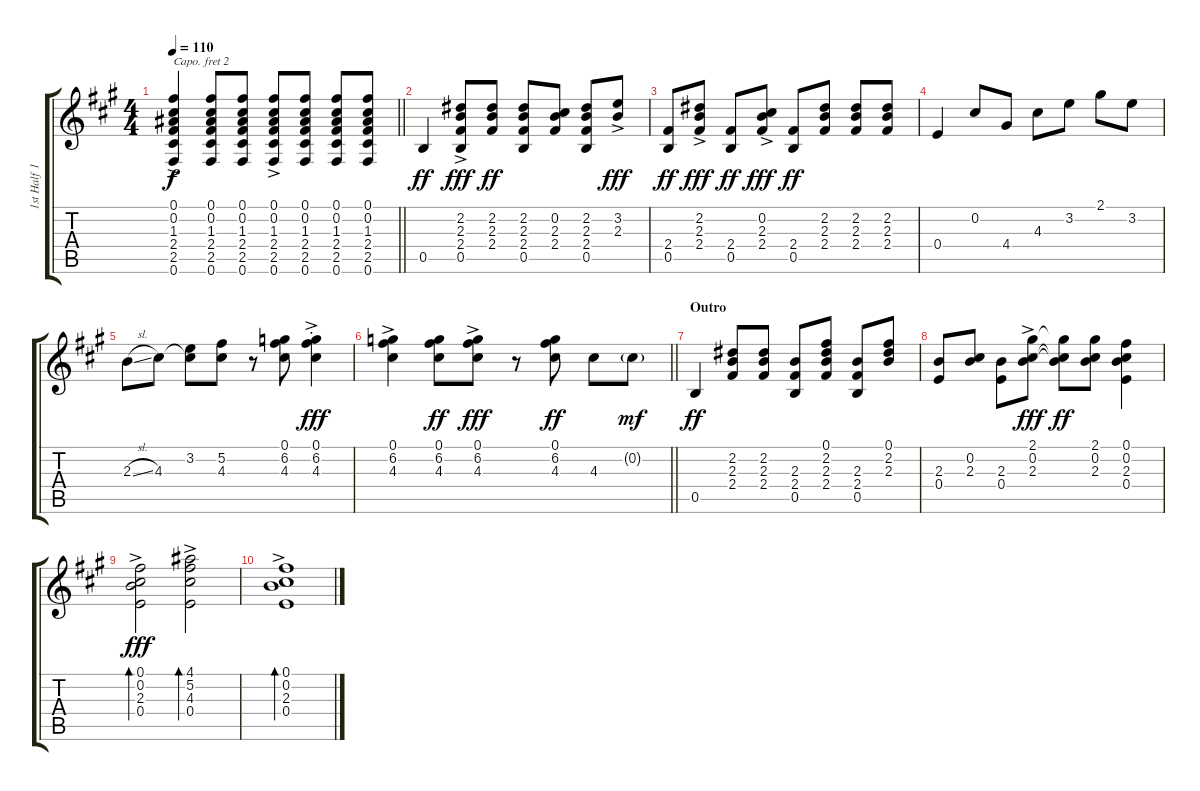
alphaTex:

\track ("1st Half 12-String" "1st Half 1") {instrument acousticguitarsteel}
\staff {score tabs}
\capo 2
\tuning (E4 B3 G3 D3 A2 E2) {hide}
\ts (4 4)
\tempo 110
\clef g2
\barLineRight lightlight
\ks a
(0.1{ac} 0.2{ac} 1.3{ac} 2.4{ac} 2.5{ac} 0.6{ac}).4{dy f} (0.1 0.2 1.3 2.4 2.5 0.6).8 (0.1 0.2 1.3 2.4 2.5 0.6).8 (0.1{ac} 0.2{ac} 1.3{ac} 2.4{ac} 2.5{ac} 0.6{ac}).8 (0.1 0.2 1.3 2.4 2.5 0.6).8 (0.1 0.2 1.3 2.4 2.5 0.6).8 (0.1 0.2 1.3 2.4 2.5 0.6).8 |
0.5.4{dy ff} (2.2{ac} 2.3{ac} 2.4{ac} 0.5{ac}).8{dy fff} (2.2 2.3 2.4).8{dy ff} (2.2 2.3 2.4 0.5).8 (0.2 2.3 2.4).8 (2.2 2.3 2.4 0.5).8 (3.2{ac} 2.3{ac}).8{dy fff} |
(2.4 0.5).8{dy ff} (2.2{ac} 2.3{ac} 2.4{ac}).8{dy fff} (2.4 0.5).8{dy ff} (0.2{ac} 2.3{ac} 2.4{ac}).8{dy fff} (2.4 0.5).8{dy ff} (2.2 2.3 2.4).8 (2.2 2.3 2.4).8 (2.2 2.3 2.4).8 |
0.4.4 0.2.8 4.4.8 4.3.8 3.2.8 2.1.8 3.2.8 |
2.3{sl}.8 4.3.8 (3.2 4.3{t}).8 (5.2 4.3).8 r.8 (0.1 6.2 4.3).8 (0.1{ac st} 6.2{ac st} 4.3{ac st}).4{dy fff} |
\barLineRight lightlight
(0.1{ac} 6.2{ac} 4.3{ac}).4 (0.1 6.2 4.3).8{dy ff} (0.1{ac} 6.2{ac} 4.3{ac}).8{dy fff} r.8 (0.1 6.2 4.3).8{dy ff} 4.3.8 0.2{g}.8{dy mf} |
\section ("" "Outro")
0.5.4{dy ff} (2.2 2.3 2.4).8 (2.2 2.3 2.4).8 (2.3 2.4 0.5).8 (0.1 2.2 2.3 2.4).8 (2.3 2.4 0.5).8 (0.1 2.2 2.3).8 |
(2.3 0.4).8 (0.2 2.3).8 (2.3 0.4).8 (2.1{ac} 0.2{ac} 2.3{ac}).8{dy fff} (2.1{t} 0.2{t} 2.3{t}).8{dy ff} (2.1 0.2 2.3).8 (0.1 0.2 2.3 0.4).4 |
(0.1{ac} 0.2{ac} 2.3{ac} 0.4{ac}).2{bd 30 dy fff} (4.1{ac} 5.2{ac} 4.3{ac} 0.4{ac}).2{bd 30} |
(0.1{ac} 0.2{ac} 2.3{ac} 0.4{ac}).1{bd 30}
